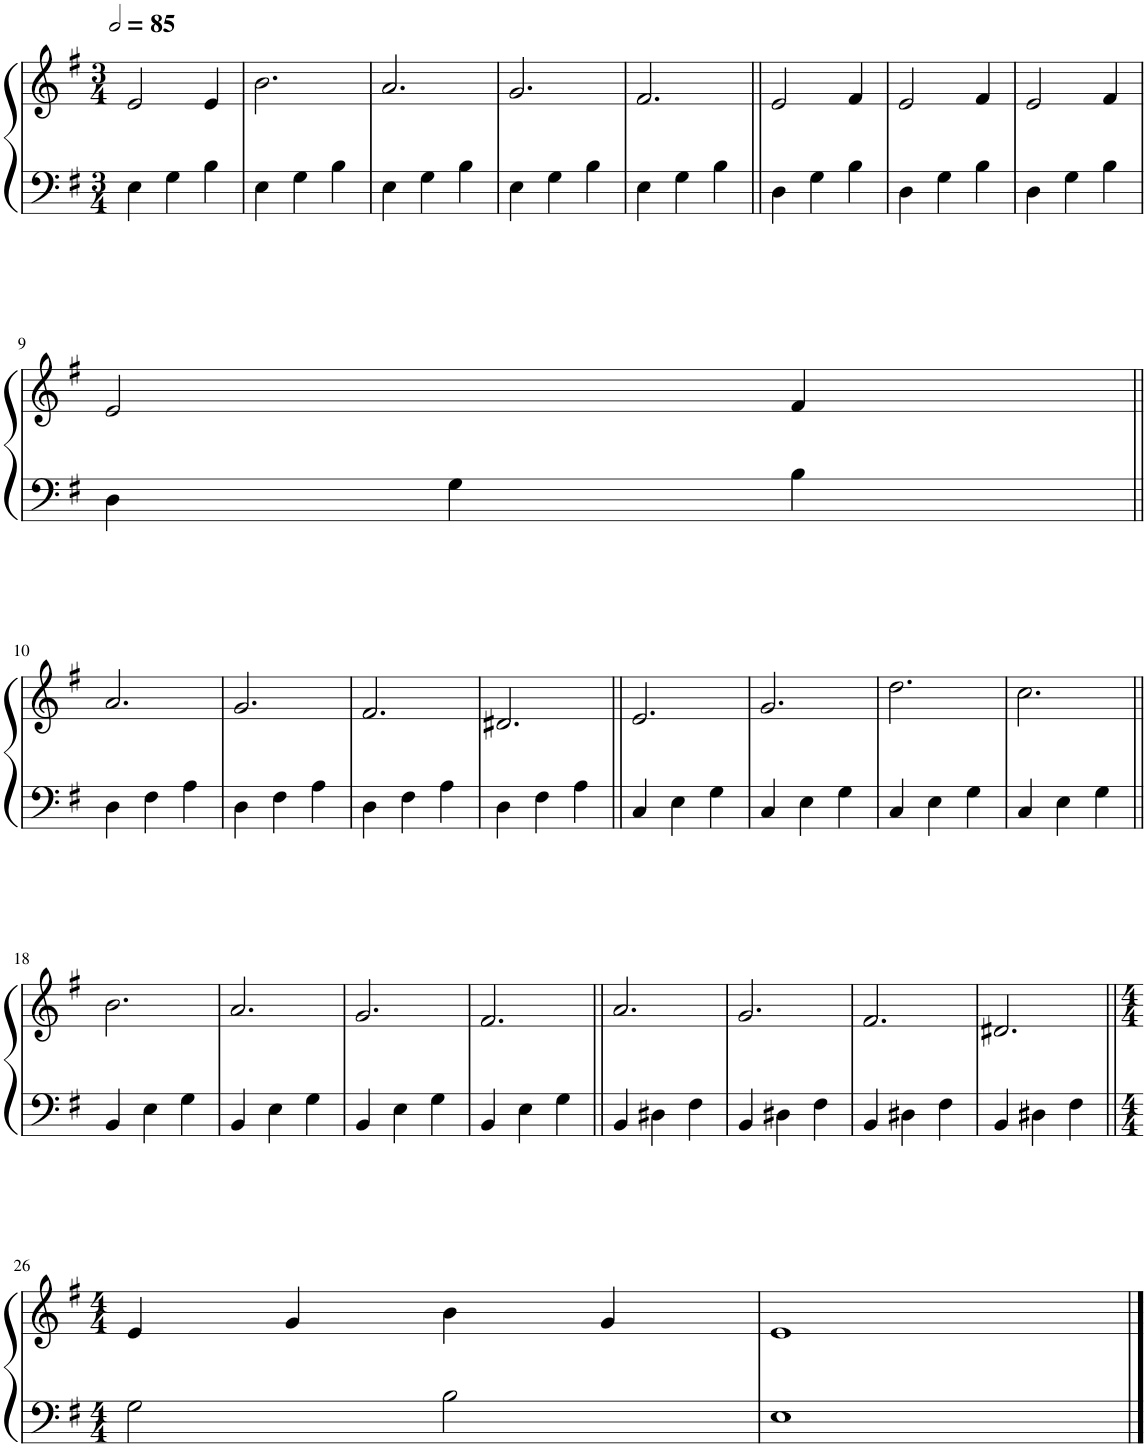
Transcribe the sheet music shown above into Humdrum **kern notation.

**kern	**kern
*part1	*part1
*staff2	*staff1
*I"Piano	*
*I'Pno.	*
*clefF4	*clefG2
*k[f#]	*k[f#]
*M3/4	*M3/4
*MM170	*MM170
=1	=1
4E\	2e/
4G\	.
4B\	4e/
=2	=2
4E\	2.b\
4G\	.
4B\	.
=3	=3
4E\	2.a/
4G\	.
4B\	.
=4	=4
4E\	2.g/
4G\	.
4B\	.
=5	=5
4E\	2.f#/
4G\	.
4B\	.
=6||	=6||
4D\	2e/
4G\	.
4B\	4f#/
=7	=7
4D\	2e/
4G\	.
4B\	4f#/
=8	=8
4D\	2e/
4G\	.
4B\	4f#/
!!LO:LB:g=z
=9	=9
4D\	2e/
4G\	.
4B\	4f#/
!!LO:LB:g=z
=10||	=10||
4D\	2.a/
4F#\	.
4A\	.
=11	=11
4D\	2.g/
4F#\	.
4A\	.
=12	=12
4D\	2.f#/
4F#\	.
4A\	.
=13	=13
4D\	2.d#X/
4F#\	.
4A\	.
=14||	=14||
4C/	2.e/
4E\	.
4G\	.
=15	=15
4C/	2.g/
4E\	.
4G\	.
=16	=16
4C/	2.dd\
4E\	.
4G\	.
=17	=17
4C/	2.cc\
4E\	.
4G\	.
!!LO:LB:g=z
=18||	=18||
4BB/	2.b\
4E\	.
4G\	.
=19	=19
4BB/	2.a/
4E\	.
4G\	.
=20	=20
4BB/	2.g/
4E\	.
4G\	.
=21	=21
4BB/	2.f#/
4E\	.
4G\	.
=22||	=22||
4BB/	2.a/
4D#X\	.
4F#\	.
=23	=23
4BB/	2.g/
4D#X\	.
4F#\	.
=24	=24
4BB/	2.f#/
4D#X\	.
4F#\	.
=25	=25
4BB/	2.d#X/
4D#X\	.
4F#\	.
!!LO:LB:g=z
=26||	=26||
*M4/4	*M4/4
2G\	4e/
.	4g/
2B\	4b\
.	4g/
=27	=27
1E	1e
==	==
*-	*-
